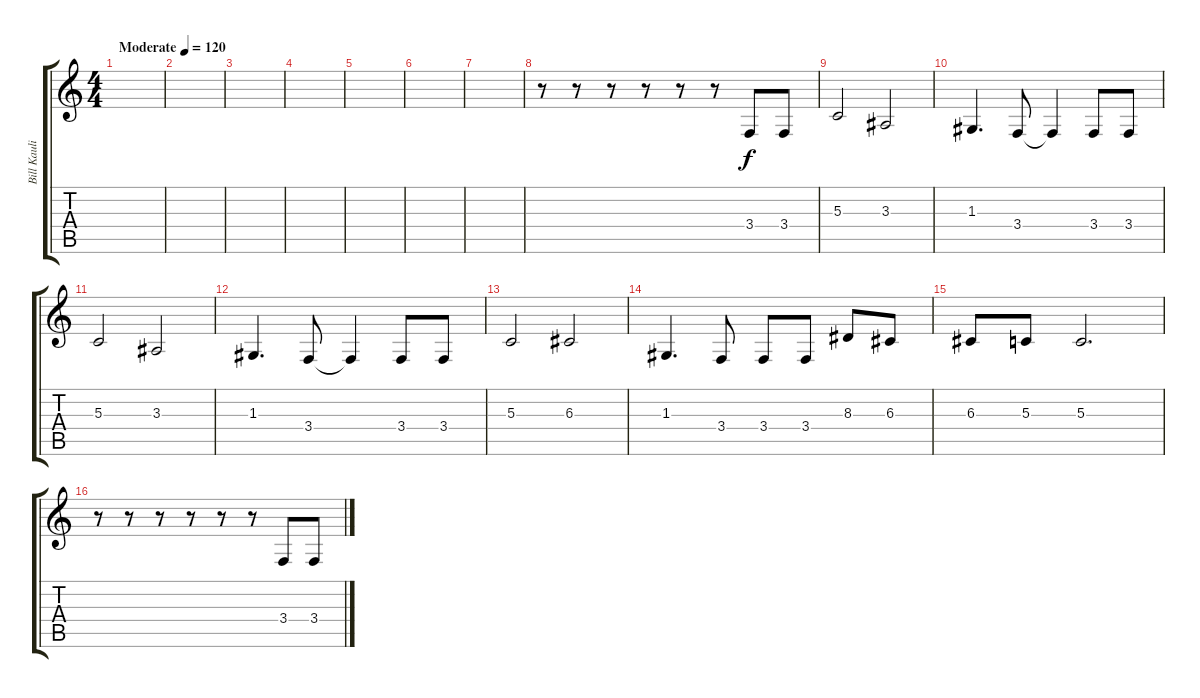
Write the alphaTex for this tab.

\track ("Bill Kaulitz" "Bill Kauli") {instrument violin}
\staff {score tabs}
\tuning (E4 B3 G3 D3 A2 E2) {hide}
\ts (4 4)
\tempo (120 "Moderate")
\clef g2
\ks c
|
|
|
|
|
|
|
r.8 r.8 r.8 r.8 r.8 r.8 3.4.8 3.4.8 |
5.3.2 3.3.2 |
1.3.4{d} 3.4.8 3.4{t}.4 3.4.8 3.4.8 |
5.3.2 3.3.2 |
1.3.4{d} 3.4.8 3.4{t}.4 3.4.8 3.4.8 |
5.3.2 6.3.2 |
1.3.4{d} 3.4.8 3.4.8 3.4.8 8.3.8 6.3.8 |
6.3.8 5.3.8 5.3.2{d} |
r.8 r.8 r.8 r.8 r.8 r.8 3.4.8 3.4.8
